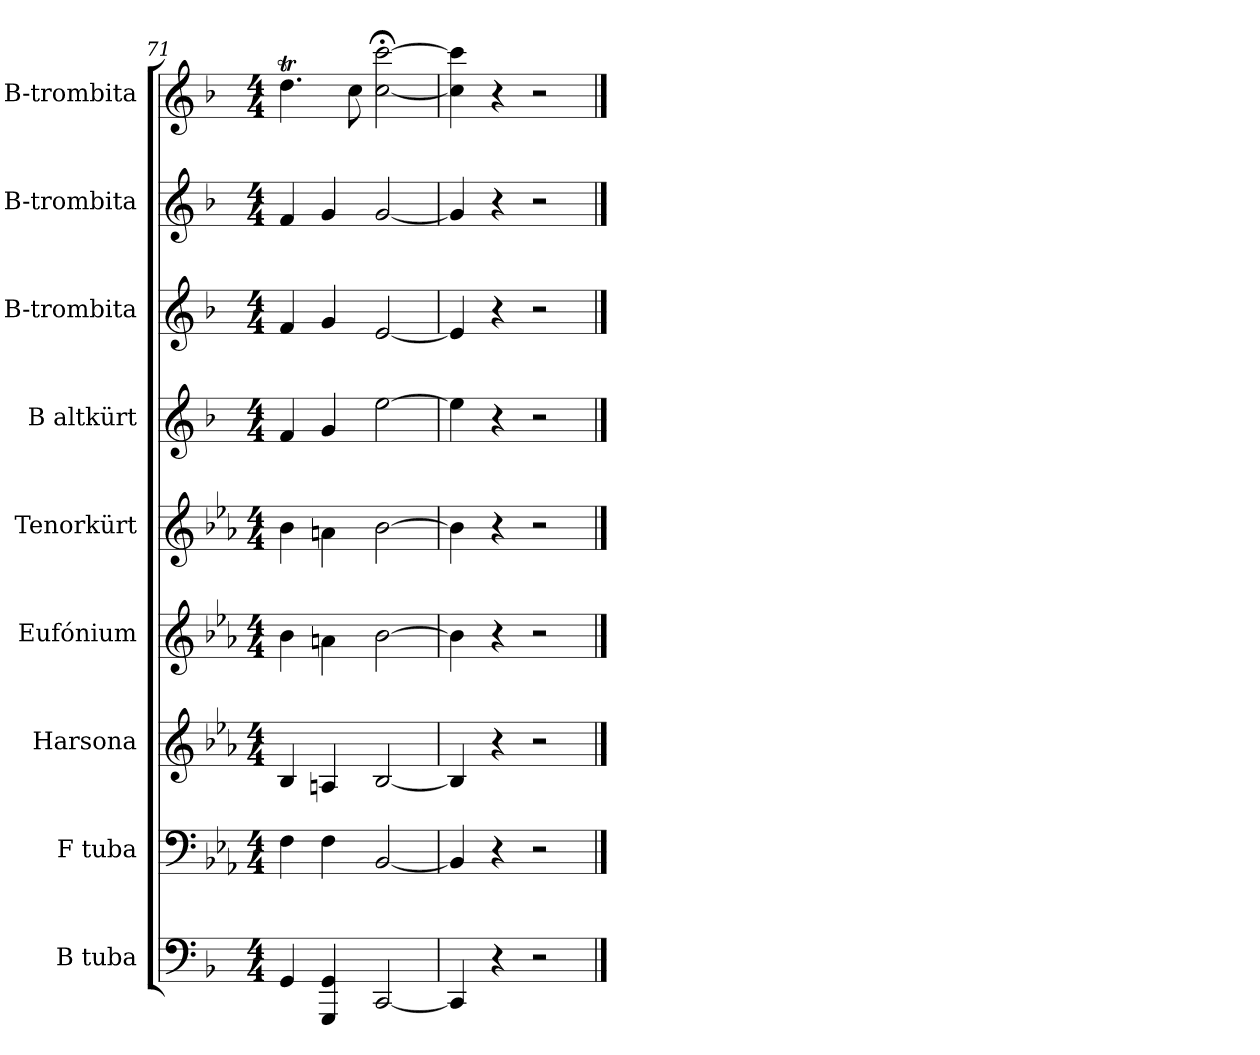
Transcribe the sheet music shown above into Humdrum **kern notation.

**kern	**kern	**kern	**kern	**kern	**kern	**kern	**kern	**kern
*part9	*part8	*part7	*part6	*part5	*part4	*part3	*part2	*part1
*staff9	*staff8	*staff7	*staff6	*staff5	*staff4	*staff3	*staff2	*staff1
*I"B tuba	*I"F tuba	*I"Harsona	*I"Eufónium	*I"Tenorkürt	*I"B altkürt	*I"B-trombita	*I"B-trombita	*I"B-trombita
*I'B tb.	*I'F tb.	*I'Hs.	*	*I'T.kt.	*I'B kt.	*I'B tb.	*I'B tb.	*I'B tb.
*clefF4	*clefF4	*clefG2	*clefG2	*clefG2	*clefG2	*clefG2	*clefG2	*clefG2
*ITrd1c2	*	*ITrd8c14	*ITrd8c14	*ITrd8c14	*ITrd1c2	*ITrd1c2	*ITrd1c2	*ITrd1c2
*k[b-e-a-]	*k[b-e-a-]	*k[b-e-a-]	*k[b-e-a-]	*k[b-e-a-]	*k[b-e-a-]	*k[b-e-a-]	*k[b-e-a-]	*k[b-e-a-]
*M4/4	*M4/4	*M4/4	*M4/4	*M4/4	*M4/4	*M4/4	*M4/4	*M4/4
=71	=71	=71	=71	=71	=71	=71	=71	=71
4FF/	4F\	4BB-/	4B-\	4B-\	4e-/	4e-/	4e-/	4.ccT\
4FFF/ 4FF/	4F\	4AAn/	4An\	4An\	4f/	4f/	4f/	.
.	.	.	.	.	.	.	.	8b-\
[2BBB-/	[2BB-/	[2BB-/	[2B-\	[2B-\	[2dd\	[2d/	[2f/	[2b-\;< [2bb-\;<
=72	=72	=72	=72	=72	=72	=72	=72	=72
4BBB-/]	4BB-/]	4BB-/]	4B-\]	4B-\]	4dd\]	4d/]	4f/]	4b-\] 4bb-\]
4r	4r	4r	4r	4r	4r	4r	4r	4r
2r	2r	2r	2r	2r	2r	2r	2r	2r
==	==	==	==	==	==	==	==	==
*-	*-	*-	*-	*-	*-	*-	*-	*-
